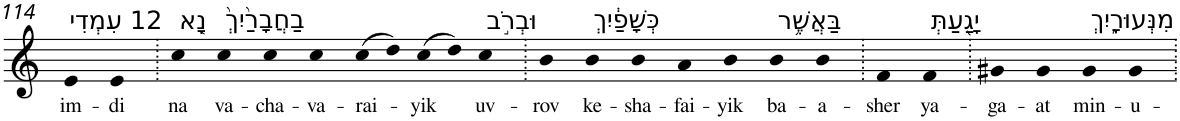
**kern	**text
*part1	*part1
*staff1	*staff1
*I"Piano	*
*I'Pno	*
!!LO:PB:g=z
*clefG2	*
*k[]	*
=114	=114
!LO:TX:a:t=12 עִמְדִי	!
!	!LO:LY:b
4e	im-
!	!LO:LY:b
4e	-di
=115.	=115.
!LO:TX:a:t=נָ֤א	!
!	!LO:LY:b
4cc	na
!LO:TX:a:t=בַחֲבָרַ֙יִךְ֙	!
!	!LO:LY:b
4cc	va-
!	!LO:LY:b
4cc	-cha-
!	!LO:LY:b
4cc	-va-
!	!LO:LY:b
(8cc	-rai-
8dd)	.
!	!LO:LY:b
(8cc	-yik
8dd)	.
!LO:TX:a:t=וּבְרֹ֣ב	!
!	!LO:LY:b
4cc	uv-
=116.	=116.
!	!LO:LY:b
4b	-rov
!LO:TX:a:t=כְּשָׁפַ֔יִךְ	!
!	!LO:LY:b
4b	ke-
!	!LO:LY:b
4b	-sha-
!	!LO:LY:b
4a	-fai-
!	!LO:LY:b
4b	-yik
!LO:TX:a:t=בַּאֲשֶׁ֥ר	!
!	!LO:LY:b
4b	ba-
!	!LO:LY:b
4b	-a-
=117.	=117.
!	!LO:LY:b
4f	-sher
!LO:TX:a:t=יָגַ֖עַתְּ	!
!	!LO:LY:b
4f	ya-
=118.	=118.
!	!LO:LY:b
4g#X	-ga-
!	!LO:LY:b
4g#	-at
!LO:TX:a:t=מִנְּעוּרָ֑יִךְ	!
!	!LO:LY:b
4g#	min-
!	!LO:LY:b
4g#	-u-
=.	=.
*-	*-
